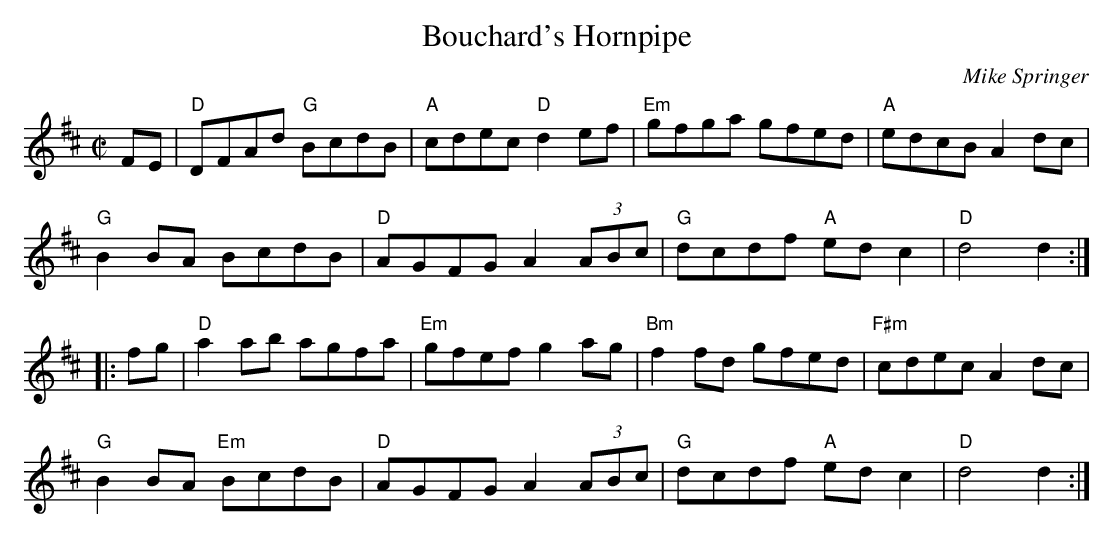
X:1
T: Bouchard's Hornpipe
C: Mike Springer
M: C|
K: D
FE |\
"D"DFAd "G"BcdB | "A"cdec "D"d2ef | "Em"gfga gfed | "A"edcB A2dc |
"G"B2BA BcdB | "D"AGFG A2(3ABc | "G"dcdf "A"edc2 | "D"d4 d2 :|
|: fg |\
"D"a2ab agfa | "Em"gfef g2ag | "Bm"f2fd gfed | "F#m"cdec A2dc |
"G"B2BA "Em"BcdB | "D"AGFG A2(3ABc | "G"dcdf "A"edc2 | "D"d4 d2 :|
